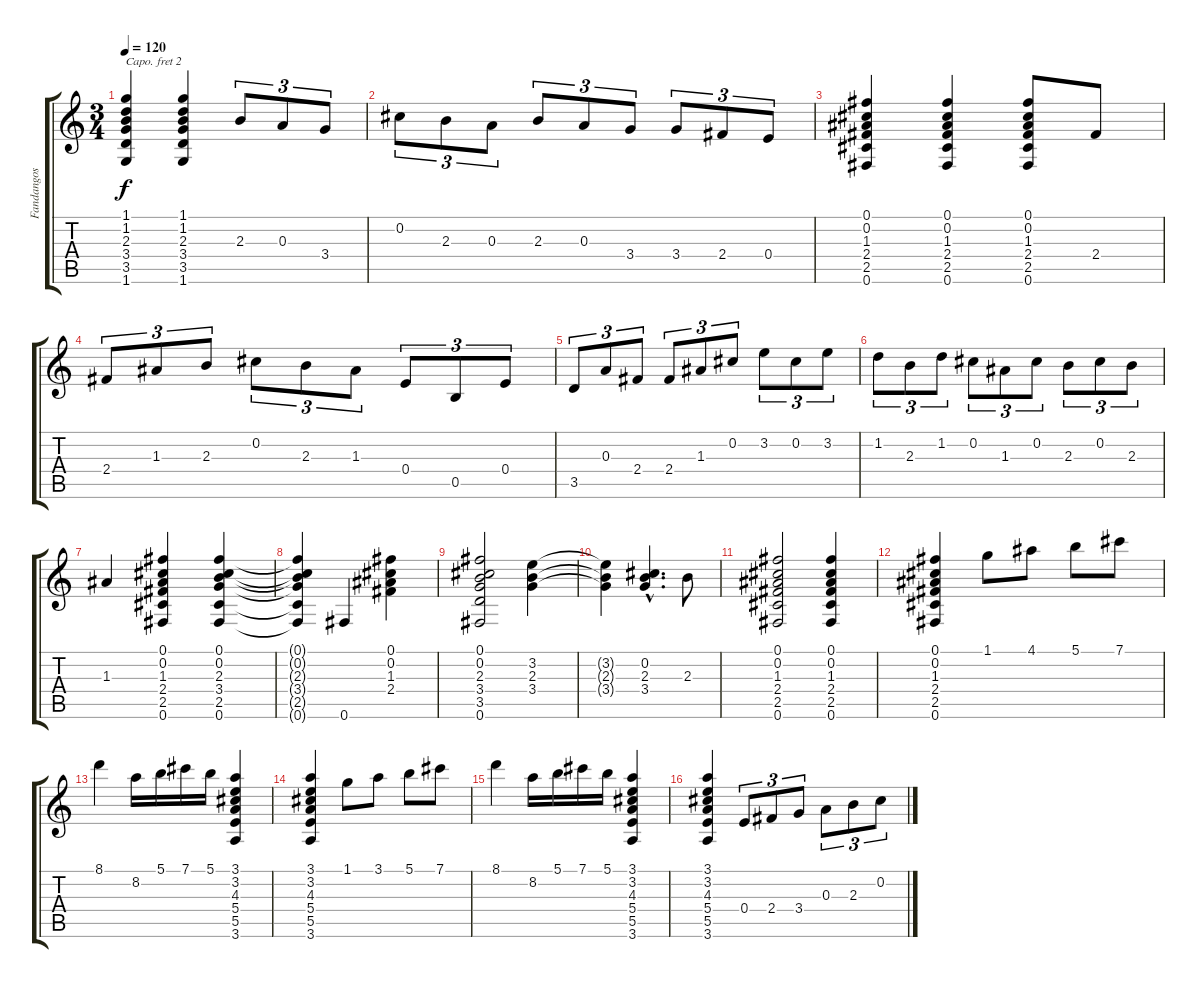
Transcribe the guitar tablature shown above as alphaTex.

\track ("Fandangos de Huelva" "Fandangos ") {instrument acousticguitarnylon}
\staff {score tabs}
\capo 2
\tuning (E4 B3 G3 D3 A2 E2) {hide}
\ts (3 4)
\tempo 120
\clef g2
\ks c
(1.1 1.2 2.3 3.4 3.5 1.6).4{dy f} (1.1 1.2 2.3 3.4 3.5 1.6).4 2.3.8{tu (3 2)} 0.3.8{tu (3 2)} 3.4.8{tu (3 2)} |
0.2.8{tu (3 2)} 2.3.8{tu (3 2)} 0.3.8{tu (3 2)} 2.3.8{tu (3 2)} 0.3.8{tu (3 2)} 3.4.8{tu (3 2)} 3.4.8{tu (3 2)} 2.4.8{tu (3 2)} 0.4.8{tu (3 2)} |
(0.1 0.2 1.3 2.4 2.5 0.6).4 (0.1 0.2 1.3 2.4 2.5 0.6).4 (0.1 0.2 1.3 2.4 2.5 0.6).8 2.4.8 |
2.4.8{tu (3 2)} 1.3.8{tu (3 2)} 2.3.8{tu (3 2)} 0.2.8{tu (3 2)} 2.3.8{tu (3 2)} 1.3.8{tu (3 2)} 0.4.8{tu (3 2)} 0.5.8{tu (3 2)} 0.4.8{tu (3 2)} |
3.5.8{tu (3 2)} 0.3.8{tu (3 2)} 2.4.8{tu (3 2)} 2.4.8{tu (3 2)} 1.3.8{tu (3 2)} 0.2.8{tu (3 2)} 3.2.8{tu (3 2)} 0.2.8{tu (3 2)} 3.2.8{tu (3 2)} |
1.2.8{tu (3 2)} 2.3.8{tu (3 2)} 1.2.8{tu (3 2)} 0.2.8{tu (3 2)} 1.3.8{tu (3 2)} 0.2.8{tu (3 2)} 2.3.8{tu (3 2)} 0.2.8{tu (3 2)} 2.3.8{tu (3 2)} |
1.3.4 (0.1 0.2 1.3 2.4 2.5 0.6).4 (0.1 0.2 2.3 3.4 2.5 0.6).4 |
(0.1{t} 0.2{t} 2.3{t} 3.4{t} 2.5{t} 0.6{t}).4 0.6.4 (0.1 0.2 1.3 2.4).4 |
(0.1 0.2 2.3 3.4 3.5 0.6).2 (3.2 2.3 3.4).4 |
(3.2{t} 2.3{t} 3.4{t}).4 (0.2{hac} 2.3{hac} 3.4{hac}).4{d} 2.3.8 |
(0.1 0.2 1.3 2.4 2.5 0.6).2 (0.1 0.2 1.3 2.4 2.5 0.6).4 |
(0.1 0.2 1.3 2.4 2.5 0.6).4 1.1.8 4.1.8 5.1.8 7.1.8 |
8.1.4 8.2.16 5.1.16 7.1.16 5.1.16 (3.1 3.2 4.3 5.4 5.5 3.6).4 |
(3.1 3.2 4.3 5.4 5.5 3.6).4 1.1.8 3.1.8 5.1.8 7.1.8 |
8.1.4 8.2.16 5.1.16 7.1.16 5.1.16 (3.1 3.2 4.3 5.4 5.5 3.6).4 |
(3.1 3.2 4.3 5.4 5.5 3.6).4 0.4.8{tu (3 2)} 2.4.8{tu (3 2)} 3.4.8{tu (3 2)} 0.3.8{tu (3 2)} 2.3.8{tu (3 2)} 0.2.8{tu (3 2)}
